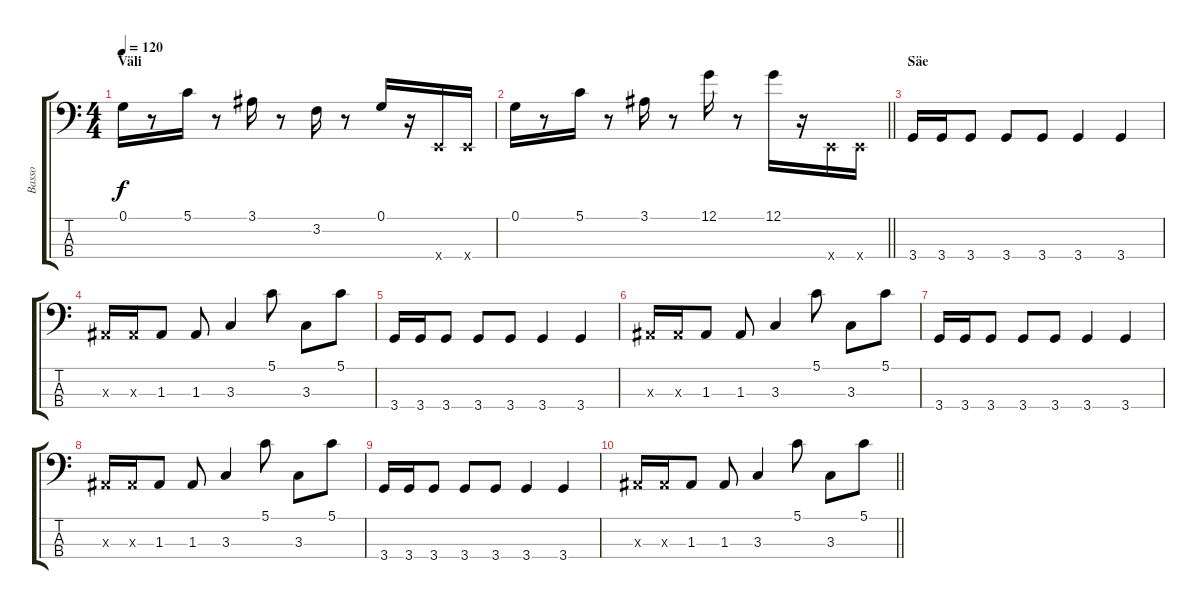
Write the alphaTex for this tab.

\track ("Basso" "Basso") {instrument electricbasspick}
\staff {score tabs}
\tuning (G2 D2 A1 E1) {hide}
\ts (4 4)
\section ("" "Väli")
\tempo 120
\clef f4
\ks c
0.1.16{dy f} r.8 5.1.16 r.8 3.1.16 r.8 3.2.16 r.8 0.1.16 r.16 0.4{x}.16 0.4{x}.16 |
\barLineRight lightlight
0.1.16 r.8 5.1.16 r.8 3.1.16 r.8 12.1.16 r.8 12.1.16 r.16 0.4{x}.16 0.4{x}.16 |
\section ("" "Säe")
3.4.16 3.4.16 3.4.8 3.4.8 3.4.8 3.4.4 3.4.4 |
1.3{x}.16 1.3{x}.16 1.3.8 1.3.8 3.3.4 5.1.8 3.3.8 5.1.8 |
3.4.16 3.4.16 3.4.8 3.4.8 3.4.8 3.4.4 3.4.4 |
1.3{x}.16 1.3{x}.16 1.3.8 1.3.8 3.3.4 5.1.8 3.3.8 5.1.8 |
3.4.16 3.4.16 3.4.8 3.4.8 3.4.8 3.4.4 3.4.4 |
1.3{x}.16 1.3{x}.16 1.3.8 1.3.8 3.3.4 5.1.8 3.3.8 5.1.8 |
3.4.16 3.4.16 3.4.8 3.4.8 3.4.8 3.4.4 3.4.4 |
\barLineRight lightlight
1.3{x}.16 1.3{x}.16 1.3.8 1.3.8 3.3.4 5.1.8 3.3.8 5.1.8
